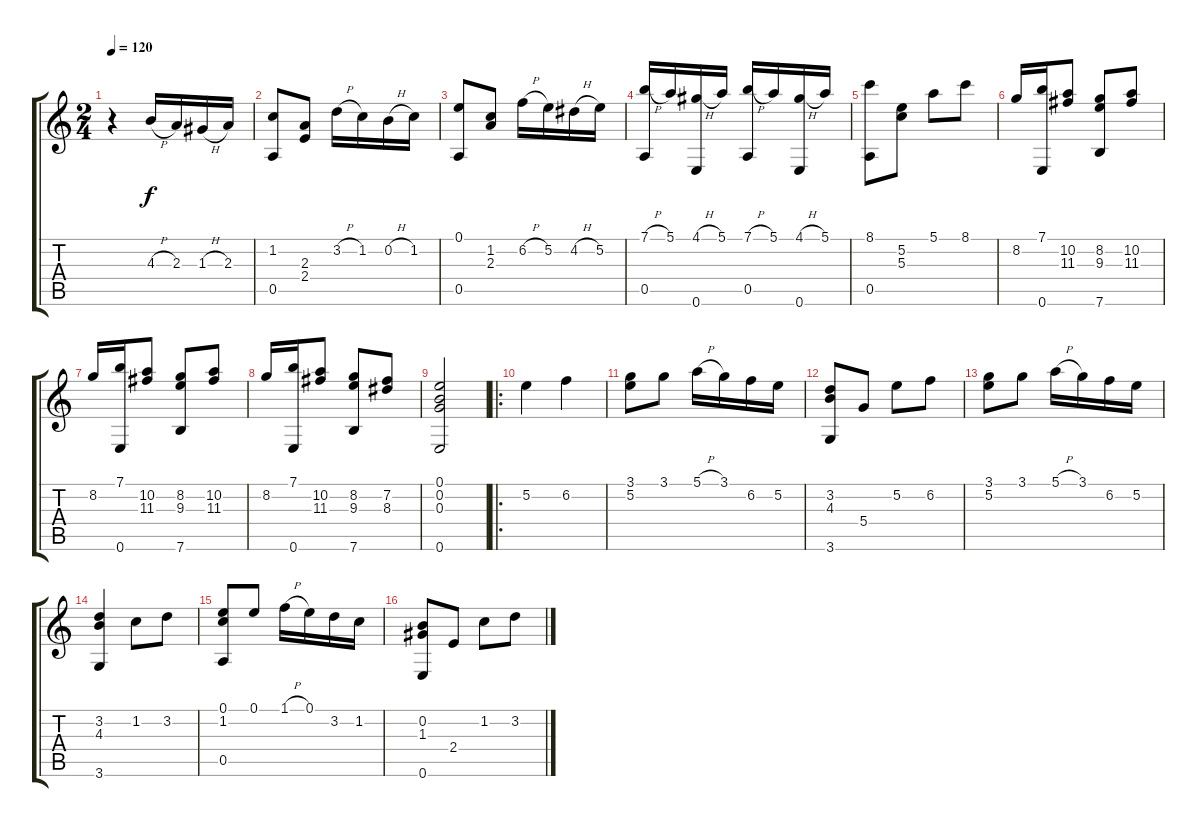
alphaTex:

\track "" {instrument acousticguitarsteel}
\staff {score tabs}
\tuning (E4 B3 G3 D3 A2 E2) {hide}
\ts (2 4)
\tempo 120
\clef g2
\ks c
r.4{dy f instrument acousticguitarsteel} 4.3{h}.16 2.3.16 1.3{h}.16 2.3.16 |
(1.2 0.5).8 (2.3 2.4).8 3.2{h}.16 1.2.16 0.2{h}.16 1.2.16 |
(0.1 0.5).8 (1.2 2.3).8 6.2{h}.16 5.2.16 4.2{h}.16 5.2.16 |
(7.1{h} 0.5).16 5.1.16 (4.1{h} 0.6).16 5.1.16 (7.1{h} 0.5).16 5.1.16 (4.1{h} 0.6).16 5.1.16 |
(8.1 0.5).8 (5.2 5.3).8 5.1.8 8.1.8 |
8.2.16 (7.1 0.6).16 (10.2 11.3).8 (8.2 9.3 7.6).8 (10.2 11.3).8 |
8.2.16 (7.1 0.6).16 (10.2 11.3).8 (8.2 9.3 7.6).8 (10.2 11.3).8 |
8.2.16 (7.1 0.6).16 (10.2 11.3).8 (8.2 9.3 7.6).8 (7.2 8.3).8 |
(0.1 0.2 0.3 0.6).2 |
\ro
5.2.4 6.2.4 |
(3.1 5.2).8 3.1.8 5.1{h}.16 3.1.16 6.2.16 5.2.16 |
(3.2 4.3 3.6).8 5.4.8 5.2.8 6.2.8 |
(3.1 5.2).8 3.1.8 5.1{h}.16 3.1.16 6.2.16 5.2.16 |
(3.2 4.3 3.6).4 1.2.8 3.2.8 |
(0.1 1.2 0.5).8 0.1.8 1.1{h}.16 0.1.16 3.2.16 1.2.16 |
(0.2 1.3 0.6).8 2.4.8 1.2.8 3.2.8
